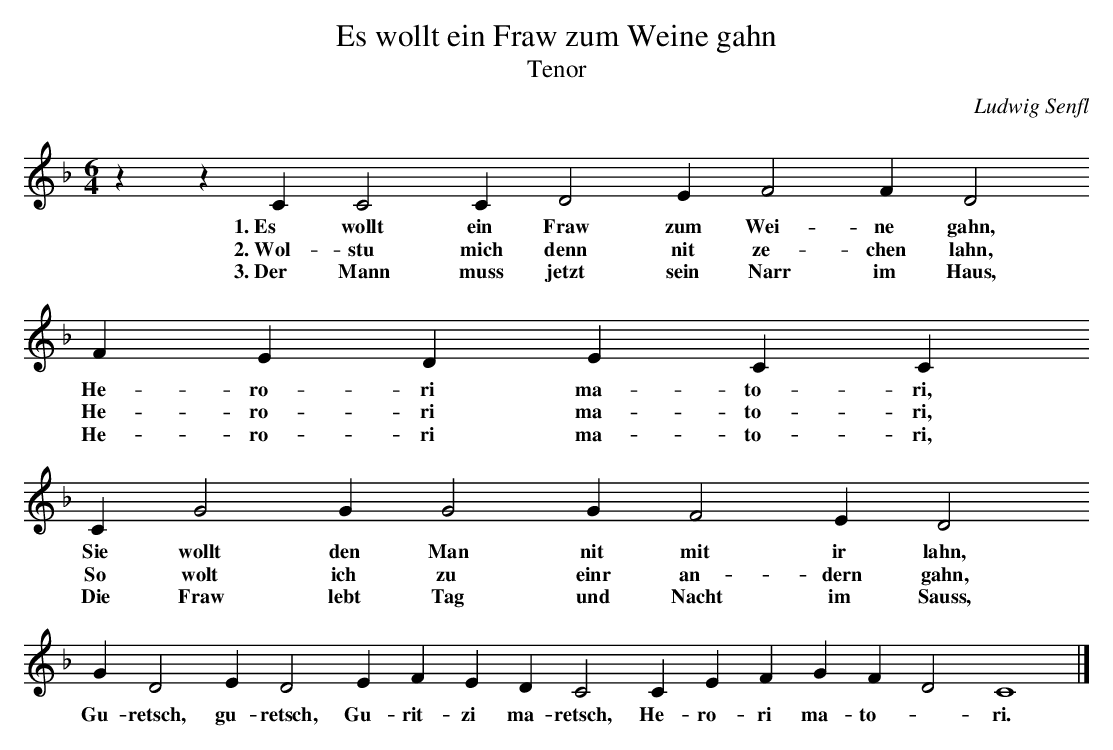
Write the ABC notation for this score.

X:1
T:Es wollt ein Fraw zum Weine gahn
T: Tenor
C:Ludwig Senfl
M:6/4
L:1/4
K:C mix -8va
z z C C2 C D2 E F2 F D2
w:1.~Es wollt ein Fraw zum Wei- ne gahn,
w:2.~Wol- stu mich denn nit ze- chen lahn,
w:3.~Der Mann muss jetzt sein Narr im Haus,
F E D E C C
w:He- ro- ri ma- to- ri,
w:He- ro- ri ma- to- ri,
w:He- ro- ri ma- to- ri,
C G2 G G2 G F2 E D2
w:Sie wollt den Man nit mit ir lahn,
w:So wolt ich zu einr an- dern gahn,
w:Die Fraw lebt Tag und Nacht im Sauss,
G D2 E D2 E F E D C2 C E F G F D2 C4 |]
w:Gu- retsch, gu- retsch, Gu- rit- zi ma- retsch, He- ro- ri ma- to- * ri.
